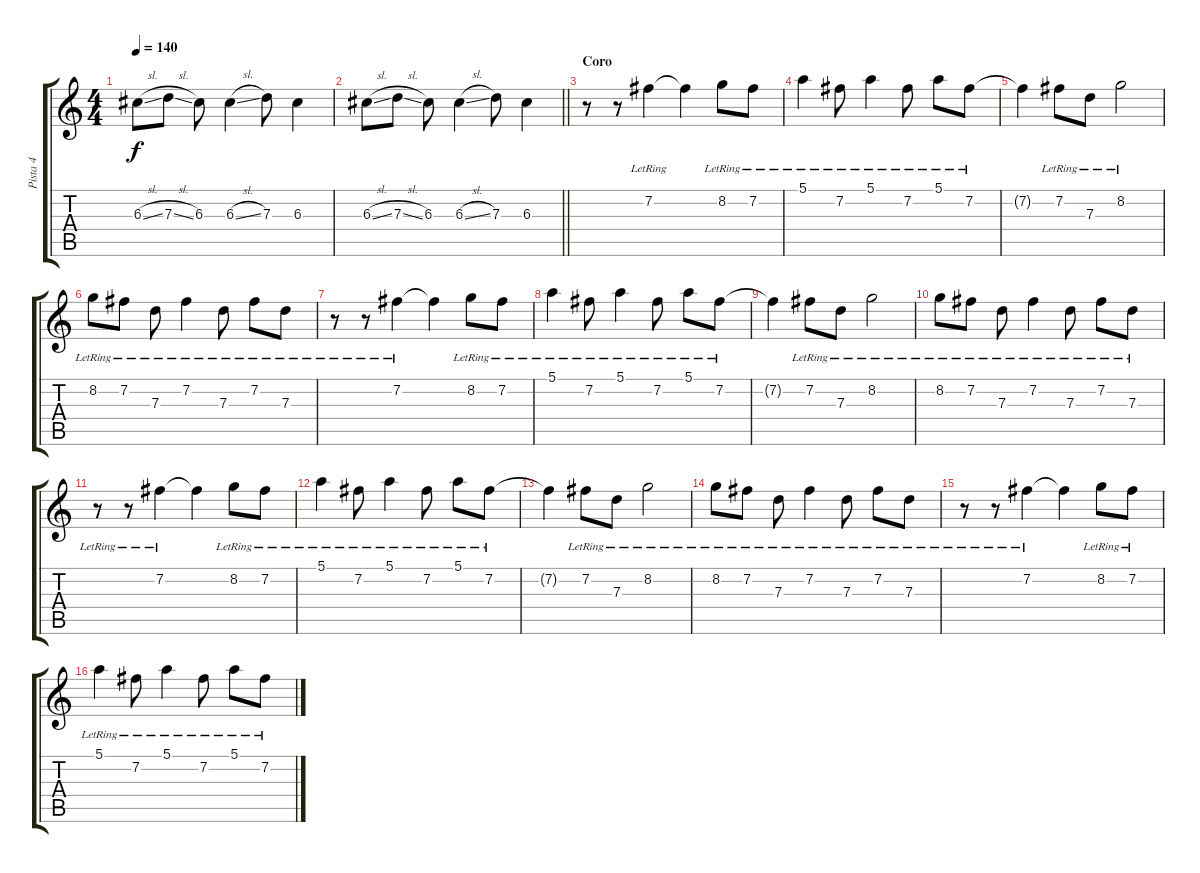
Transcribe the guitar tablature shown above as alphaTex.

\track ("Pista 4" "Pista 4") {instrument acousticguitarsteel}
\staff {score tabs}
\tuning (E4 B3 G3 D3 A2 E2) {hide}
\ts (4 4)
\tempo 140
\clef g2
\ks c
6.3{sl}.8{dy f} 7.3{sl}.8 6.3.8 6.3{sl}.4 7.3.8 6.3.4 |
\barLineRight lightlight
6.3{sl}.8 7.3{sl}.8 6.3.8 6.3{sl}.4 7.3.8 6.3.4 |
\section ("" "Coro")
r.8{volume 5 instrument acousticguitarsteel} r.8 7.2{lr}.4 7.2{t}.4 8.2{lr}.8 7.2{lr}.8 |
5.1{lr}.4 7.2{lr}.8 5.1{lr}.4 7.2{lr}.8 5.1{lr}.8 7.2{lr}.8 |
7.2{t}.4 7.2{lr}.8 7.3{lr}.8 8.2{lr}.2 |
8.2{lr}.8 7.2{lr}.8 7.3{lr}.8 7.2{lr}.4 7.3{lr}.8 7.2{lr}.8 7.3{lr}.8 |
r.8 r.8 7.2{lr}.4 7.2{t}.4 8.2{lr}.8 7.2{lr}.8 |
5.1{lr}.4 7.2{lr}.8 5.1{lr}.4 7.2{lr}.8 5.1{lr}.8 7.2{lr}.8 |
7.2{t}.4 7.2{lr}.8 7.3{lr}.8 8.2{lr}.2 |
8.2{lr}.8 7.2{lr}.8 7.3{lr}.8 7.2{lr}.4 7.3{lr}.8 7.2{lr}.8 7.3{lr}.8 |
r.8 r.8 7.2{lr}.4 7.2{t}.4 8.2{lr}.8 7.2{lr}.8 |
5.1{lr}.4 7.2{lr}.8 5.1{lr}.4 7.2{lr}.8 5.1{lr}.8 7.2{lr}.8 |
7.2{t}.4 7.2{lr}.8 7.3{lr}.8 8.2{lr}.2 |
8.2{lr}.8 7.2{lr}.8 7.3{lr}.8 7.2{lr}.4 7.3{lr}.8 7.2{lr}.8 7.3{lr}.8 |
r.8 r.8 7.2{lr}.4 7.2{t}.4 8.2{lr}.8 7.2{lr}.8 |
5.1{lr}.4 7.2{lr}.8 5.1{lr}.4 7.2{lr}.8 5.1{lr}.8 7.2{lr}.8
